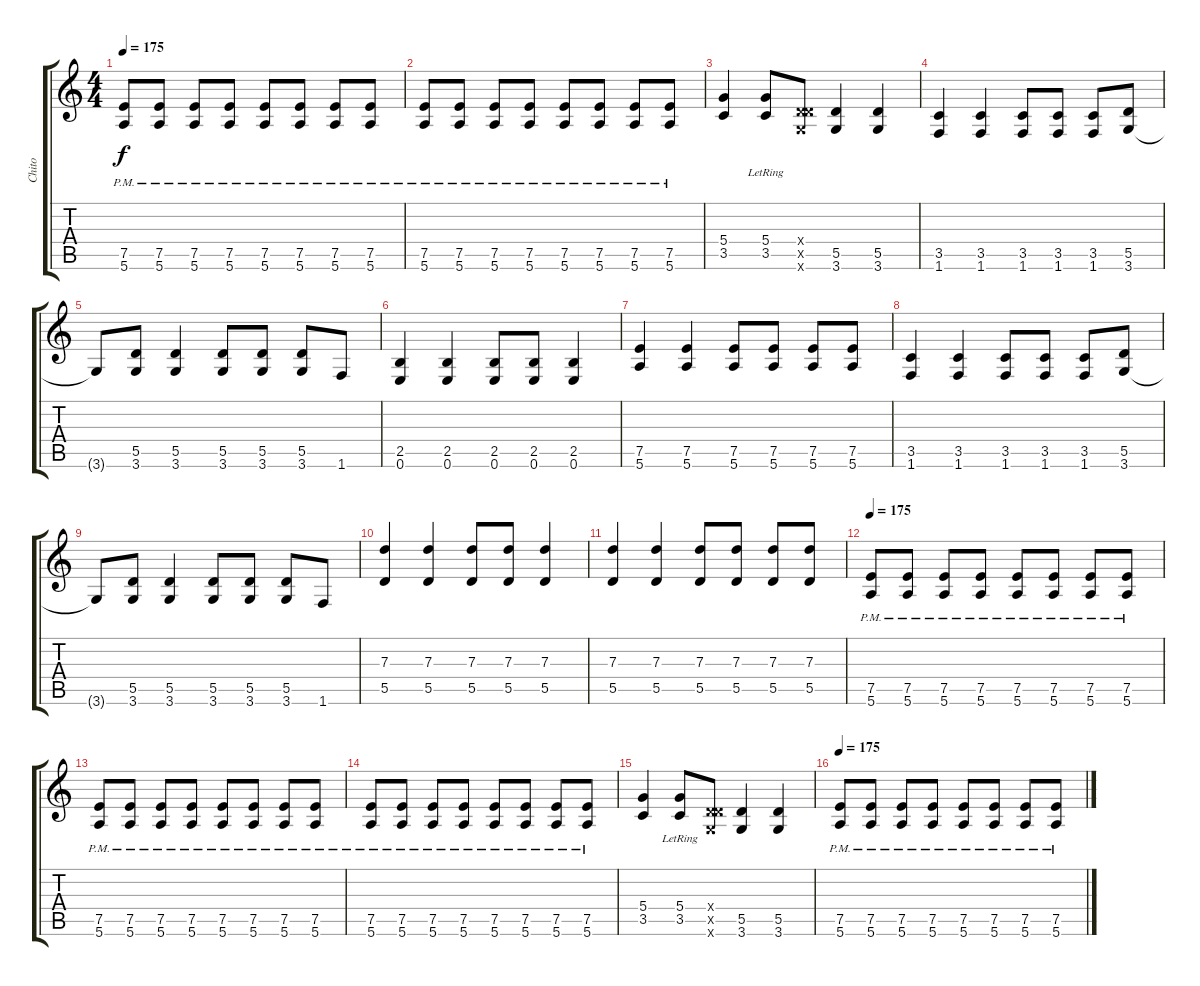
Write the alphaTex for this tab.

\track ("Chito" "Chito") {instrument distortionguitar}
\staff {score tabs}
\tuning (E4 B3 G3 D3 A2 E2) {hide}
\ts (4 4)
\tempo 175
\clef g2
\ks c
(7.5{pm} 5.6{pm}).8{dy f} (7.5{pm} 5.6{pm}).8 (7.5{pm} 5.6{pm}).8 (7.5{pm} 5.6{pm}).8 (7.5{pm} 5.6{pm}).8 (7.5{pm} 5.6{pm}).8 (7.5{pm} 5.6{pm}).8 (7.5{pm} 5.6{pm}).8 |
(7.5{pm} 5.6{pm}).8 (7.5{pm} 5.6{pm}).8 (7.5{pm} 5.6{pm}).8 (7.5{pm} 5.6{pm}).8 (7.5{pm} 5.6{pm}).8 (7.5{pm} 5.6{pm}).8 (7.5{pm} 5.6{pm}).8 (7.5{pm} 5.6{pm}).8 |
(5.4 3.5).4 (5.4 3.5{lr}).8 (0.4{x} 5.5{x} 3.6{x}).8 (5.5 3.6).4 (5.5 3.6).4 |
(3.5 1.6).4 (3.5 1.6).4 (3.5 1.6).8 (3.5 1.6).8 (3.5 1.6).8 (5.5 3.6).8 |
3.6{t}.8 (5.5 3.6).8 (5.5 3.6).4 (5.5 3.6).8 (5.5 3.6).8 (5.5 3.6).8 1.6.8 |
(2.5 0.6).4 (2.5 0.6).4 (2.5 0.6).8 (2.5 0.6).8 (2.5 0.6).4 |
(7.5 5.6).4 (7.5 5.6).4 (7.5 5.6).8 (7.5 5.6).8 (7.5 5.6).8 (7.5 5.6).8 |
(3.5 1.6).4 (3.5 1.6).4 (3.5 1.6).8 (3.5 1.6).8 (3.5 1.6).8 (5.5 3.6).8 |
3.6{t}.8 (5.5 3.6).8 (5.5 3.6).4 (5.5 3.6).8 (5.5 3.6).8 (5.5 3.6).8 1.6.8 |
(7.3 5.5).4 (7.3 5.5).4 (7.3 5.5).8 (7.3 5.5).8 (7.3 5.5).4 |
(7.3 5.5).4 (7.3 5.5).4 (7.3 5.5).8 (7.3 5.5).8 (7.3 5.5).8 (7.3 5.5).8 |
\tempo 175
(7.5{pm} 5.6{pm}).8 (7.5{pm} 5.6{pm}).8 (7.5{pm} 5.6{pm}).8 (7.5{pm} 5.6{pm}).8 (7.5{pm} 5.6{pm}).8 (7.5{pm} 5.6{pm}).8 (7.5{pm} 5.6{pm}).8 (7.5{pm} 5.6{pm}).8 |
(7.5{pm} 5.6{pm}).8 (7.5{pm} 5.6{pm}).8 (7.5{pm} 5.6{pm}).8 (7.5{pm} 5.6{pm}).8 (7.5{pm} 5.6{pm}).8 (7.5{pm} 5.6{pm}).8 (7.5{pm} 5.6{pm}).8 (7.5{pm} 5.6{pm}).8 |
(7.5{pm} 5.6{pm}).8 (7.5{pm} 5.6{pm}).8 (7.5{pm} 5.6{pm}).8 (7.5{pm} 5.6{pm}).8 (7.5{pm} 5.6{pm}).8 (7.5{pm} 5.6{pm}).8 (7.5{pm} 5.6{pm}).8 (7.5{pm} 5.6{pm}).8 |
(5.4 3.5).4 (5.4 3.5{lr}).8 (0.4{x} 5.5{x} 3.6{x}).8 (5.5 3.6).4 (5.5 3.6).4 |
\tempo 175
(7.5{pm} 5.6{pm}).8 (7.5{pm} 5.6{pm}).8 (7.5{pm} 5.6{pm}).8 (7.5{pm} 5.6{pm}).8 (7.5{pm} 5.6{pm}).8 (7.5{pm} 5.6{pm}).8 (7.5{pm} 5.6{pm}).8 (7.5{pm} 5.6{pm}).8
